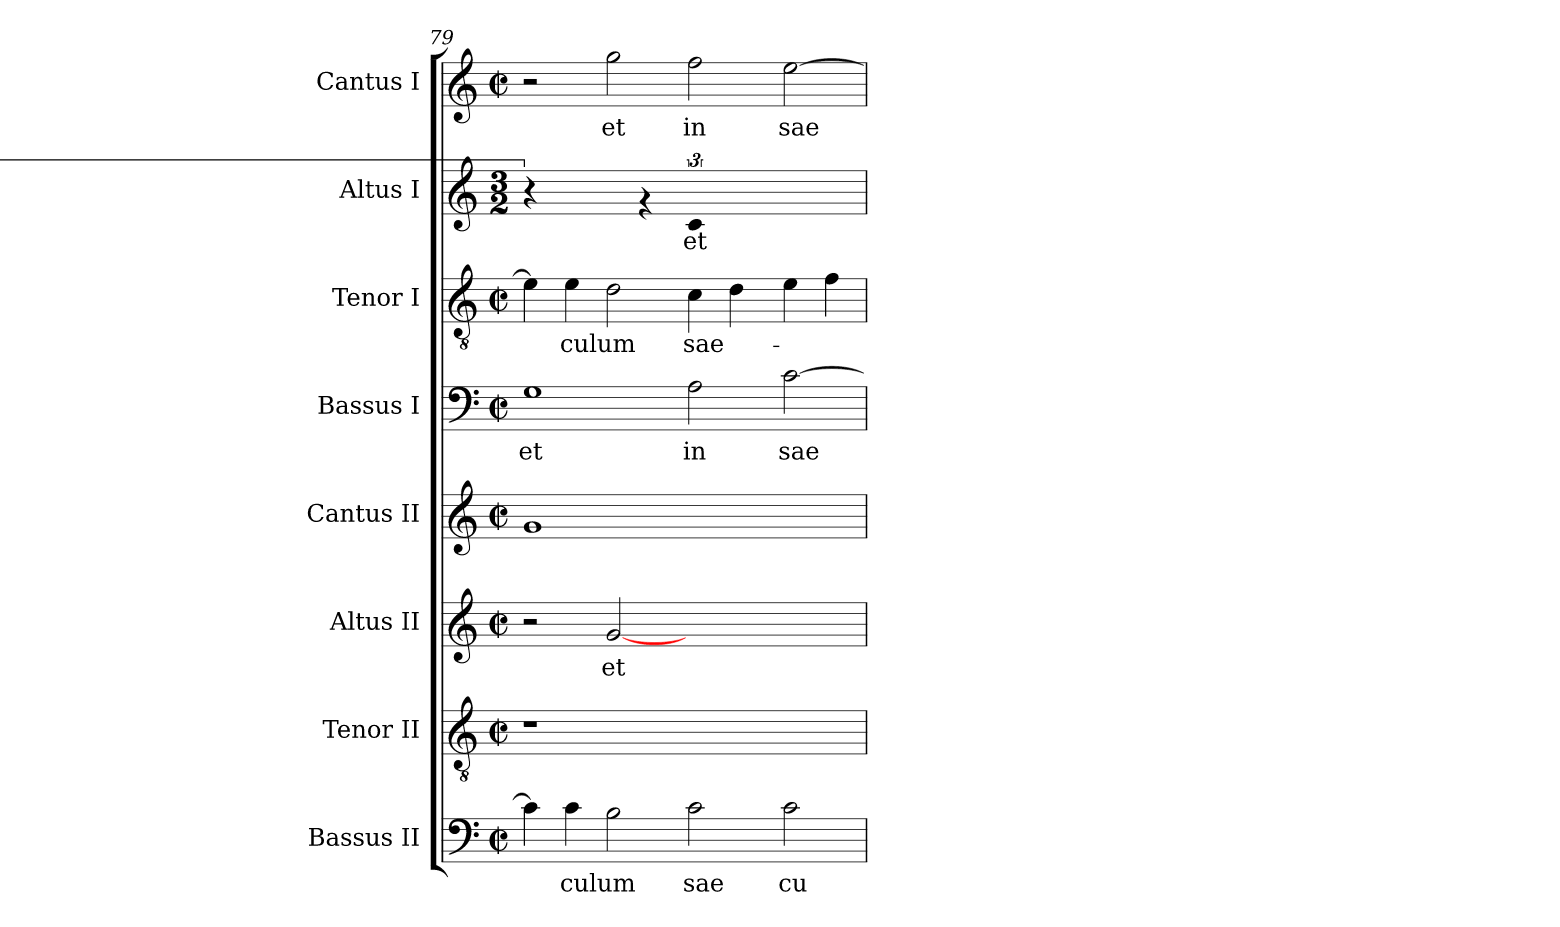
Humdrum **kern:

**kern	**text	**kern	**kern	**text	**kern	**kern	**text	**kern	**text	**kern	**text	**kern	**text
*part8	*part8	*part7	*part6	*part6	*part5	*part4	*part4	*part3	*part3	*part2	*part2	*part1	*part1
*staff8	*staff8	*staff7	*staff6	*staff6	*staff5	*staff4	*staff4	*staff3	*staff3	*staff2	*staff2	*staff1	*staff1
*I"Bassus II	*	*I"Tenor II	*I"Altus II	*	*I"Cantus II	*I"Bassus I	*	*I"Tenor I	*	*I"Altus I	*	*I"Cantus I	*
*clefF4	*	*clefGv2	*clefG2	*	*clefG2	*clefF4	*	*clefGv2	*	*clefG2	*	*clefG2	*
*M2/2	*	*M2/2	*M2/2	*	*M2/2	*M2/2	*	*M2/2	*	*M3/2	*	*M2/2	*
*met(c|)	*	*met(c|)	*met(c|)	*	*met(c|)	*met(c|)	*	*met(c|)	*	*	*	*met(c|)	*
=79	=79	=79	=79	=79	=79	=79	=79	=79	=79	=79	=79	=79	=79
!	!	!	!	!	!	!	!LO:LY:b:cj	!	!	!LO:N:vis=1	!	!	!
4c\]	.	1r	2r	.	1g	1G	et	4e\]	.	3%2r	.	2r	.
!	!LO:LY:b	!	!	!	!	!	!	!	!LO:LY:b	!	!	!	!
4c\	culum	.	.	.	.	.	.	4e\	-culum	.	.	.	.
!	!	!	!	!LO:LY:b:cj	!	!	!	!	!	!	!	!	!LO:LY:b:cj
2B\	.	.	[<2g/	et	.	.	.	2d\	.	.	.	2gg\	et
!	!	!	!	!	!	!	!	!	!	!LO:N:vis=2	!	!	!
.	.	.	.	.	.	.	.	.	.	3rg	.	.	.
!	!LO:LY:b:cj	!	!	!	!	!	!LO:LY:b:cj	!	!LO:LY:b	!LO:N:vis=2	!LO:LY:b:cj	!	!LO:LY:b:cj
2c\	sae	1ryy	1ryy	.	1ryy	2A\	in	4c\	sae-	3c/	et	2ff\	in
.	.	.	.	.	.	.	.	4d\	.	.	.	.	.
.	.	.	.	.	.	.	.	.	.	3%2ryy	.	.	.
!	!LO:LY:b:cj	!	!	!	!	!	!LO:LY:b	!	!	!	!	!	!LO:LY:b
2c\	cu	.	.	.	.	[>2c\	sae	4e\	.	.	.	[>2ee\	sae
.	.	.	.	.	.	.	.	4f\	.	.	.	.	.
=	=	=	=	=	=	=	=	=	=	=	=	=	=
*-	*-	*-	*-	*-	*-	*-	*-	*-	*-	*-	*-	*-	*-
